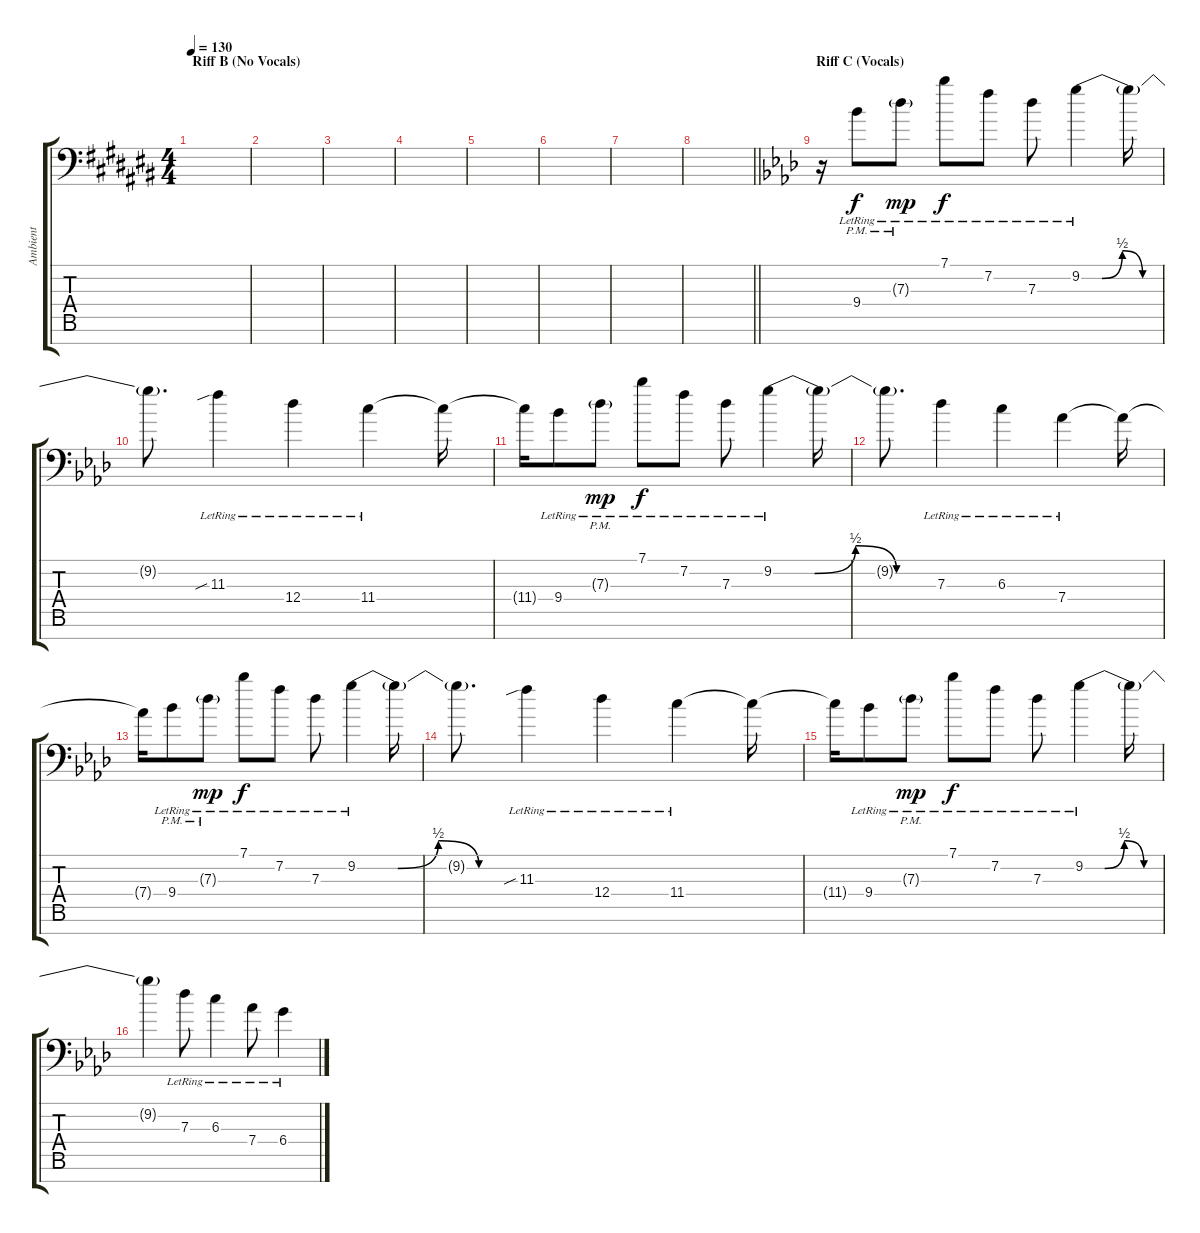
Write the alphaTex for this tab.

\track ("Ambient" "Ambient") {instrument electricguitarjazz}
\staff {score tabs}
\tuning (Eb4 Bb3 Gb3 Db3 Ab2 Eb2 Ab1) {hide}
\ts (4 4)
\section ("" "Riff B (No Vocals)")
\tempo 130
\clef f4
\ks a#minor
|
|
|
|
|
|
|
\barLineRight lightlight
|
\section ("" "Riff C (Vocals)")
\ks fminor
r.16 9.4{pm lr}.8 7.3{g pm lr}.8{dy mp} 7.1{lr}.8{dy f} 7.2{lr}.8 7.3{lr}.8 9.2{be (custom 0 0 15 0 30 2 45 0 60 0) lr}.4 9.2{t}.16 |
9.2{t}.8{d} 11.3{sib lr}.4 12.4{lr}.4 11.4{lr}.4 11.4{t}.16 |
11.4{t}.16 9.4{lr}.8 7.3{g pm lr}.8{dy mp} 7.1{lr}.8{dy f} 7.2{lr}.8 7.3{lr}.8 9.2{be (custom 0 0 15 0 30 2 45 0 60 0) lr}.4 9.2{t}.16 |
9.2{t}.8{d} 7.3{lr}.4 6.3{lr}.4 7.4{lr}.4 7.4{t}.16 |
7.4{t}.16 9.4{pm lr}.8 7.3{g pm lr}.8{dy mp} 7.1{lr}.8{dy f} 7.2{lr}.8 7.3{lr}.8 9.2{be (custom 0 0 15 0 30 2 45 0 60 0) lr}.4 9.2{t}.16 |
9.2{t}.8{d} 11.3{sib lr}.4 12.4{lr}.4 11.4{lr}.4 11.4{t}.16 |
11.4{t}.16 9.4{lr}.8 7.3{g pm lr}.8{dy mp} 7.1{lr}.8{dy f} 7.2{lr}.8 7.3{lr}.8 9.2{be (custom 0 0 15 0 30 2 45 0 60 0) lr}.4 9.2{t}.16 |
9.2{t}.4 7.3{lr}.8 6.3{lr}.4 7.4{lr}.8 6.4{lr}.4
